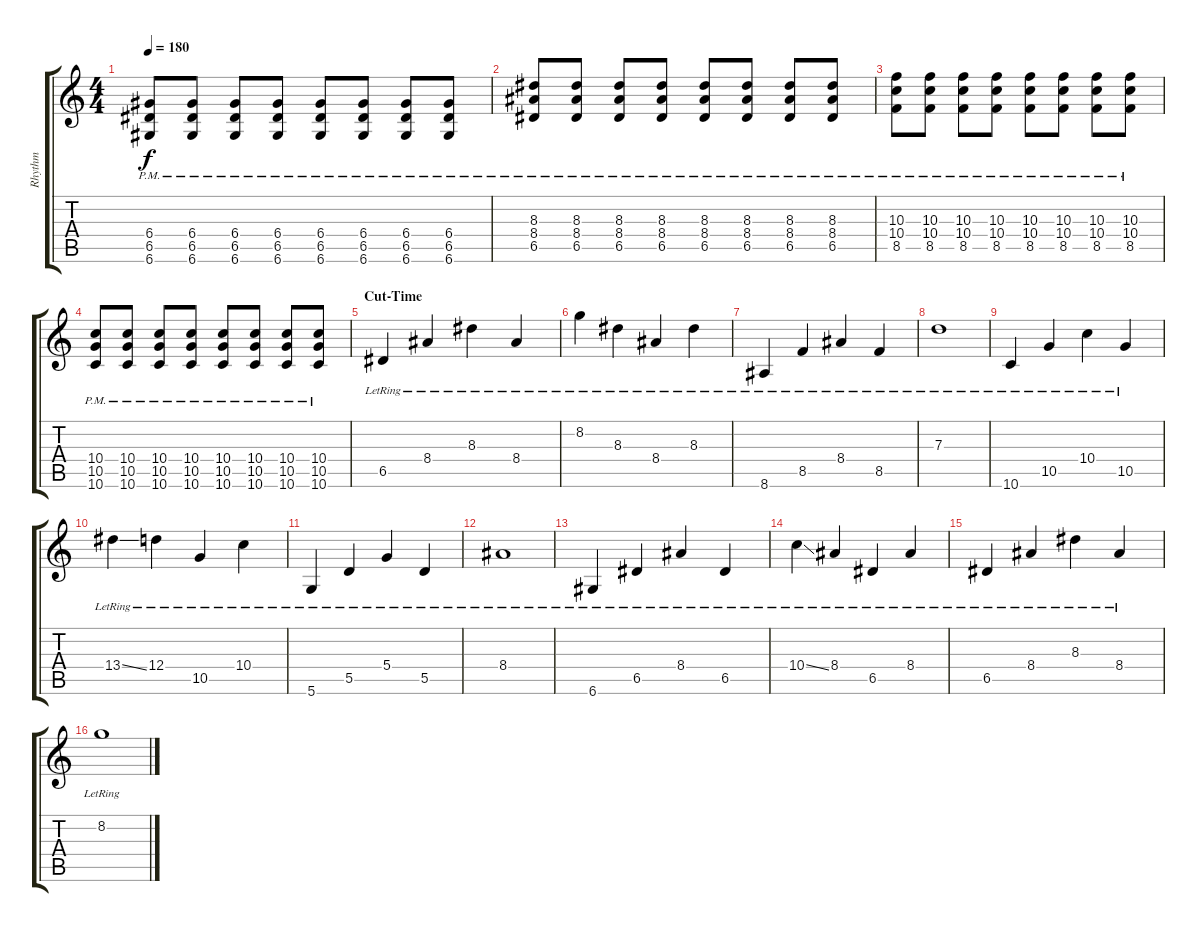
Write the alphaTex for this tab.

\track ("Rhythm" "Rhythm") {instrument distortionguitar}
\staff {score tabs}
\tuning (E4 B3 G3 D3 A2 D2) {hide}
\ts (4 4)
\tempo 180
\clef g2
\ks c
(6.4{pm} 6.5{pm} 6.6{pm}).8{dy f} (6.4{pm} 6.5{pm} 6.6{pm}).8 (6.4{pm} 6.5{pm} 6.6{pm}).8 (6.4{pm} 6.5{pm} 6.6{pm}).8 (6.4{pm} 6.5{pm} 6.6{pm}).8 (6.4{pm} 6.5{pm} 6.6{pm}).8 (6.4{pm} 6.5{pm} 6.6{pm}).8 (6.4{pm} 6.5{pm} 6.6{pm}).8 |
(8.3{pm} 8.4{pm} 6.5{pm}).8 (8.3{pm} 8.4{pm} 6.5{pm}).8 (8.3{pm} 8.4{pm} 6.5{pm}).8 (8.3{pm} 8.4{pm} 6.5{pm}).8 (8.3{pm} 8.4{pm} 6.5{pm}).8 (8.3{pm} 8.4{pm} 6.5{pm}).8 (8.3{pm} 8.4{pm} 6.5{pm}).8 (8.3{pm} 8.4{pm} 6.5{pm}).8 |
(10.3{pm} 10.4{pm} 8.5{pm}).8 (10.3{pm} 10.4{pm} 8.5{pm}).8 (10.3{pm} 10.4{pm} 8.5{pm}).8 (10.3{pm} 10.4{pm} 8.5{pm}).8 (10.3{pm} 10.4{pm} 8.5{pm}).8 (10.3{pm} 10.4{pm} 8.5{pm}).8 (10.3{pm} 10.4{pm} 8.5{pm}).8 (10.3{pm} 10.4{pm} 8.5{pm}).8 |
(10.4{pm} 10.5{pm} 10.6{pm}).8 (10.4{pm} 10.5{pm} 10.6{pm}).8 (10.4{pm} 10.5{pm} 10.6{pm}).8 (10.4{pm} 10.5{pm} 10.6{pm}).8 (10.4{pm} 10.5{pm} 10.6{pm}).8 (10.4{pm} 10.5{pm} 10.6{pm}).8 (10.4{pm} 10.5{pm} 10.6{pm}).8 (10.4{pm} 10.5{pm} 10.6{pm}).8 |
\section ("" "Cut-Time")
6.5{lr}.4 8.4{lr}.4 8.3{lr}.4 8.4{lr}.4 |
8.2{lr}.4 8.3{lr}.4 8.4{lr}.4 8.3{lr}.4 |
8.6{lr}.4 8.5{lr}.4 8.4{lr}.4 8.5{lr}.4 |
7.3{lr}.1 |
10.6{lr}.4 10.5{lr}.4 10.4{lr}.4 10.5{lr}.4 |
13.4{ss lr}.4 12.4{lr}.4 10.5{lr}.4 10.4{lr}.4 |
5.6{lr}.4 5.5{lr}.4 5.4{lr}.4 5.5{lr}.4 |
8.4{lr}.1 |
6.6{lr}.4 6.5{lr}.4 8.4{lr}.4 6.5{lr}.4 |
10.4{ss lr}.4 8.4{lr}.4 6.5{lr}.4 8.4{lr}.4 |
6.5{lr}.4 8.4{lr}.4 8.3{lr}.4 8.4{lr}.4 |
8.2{lr}.1
